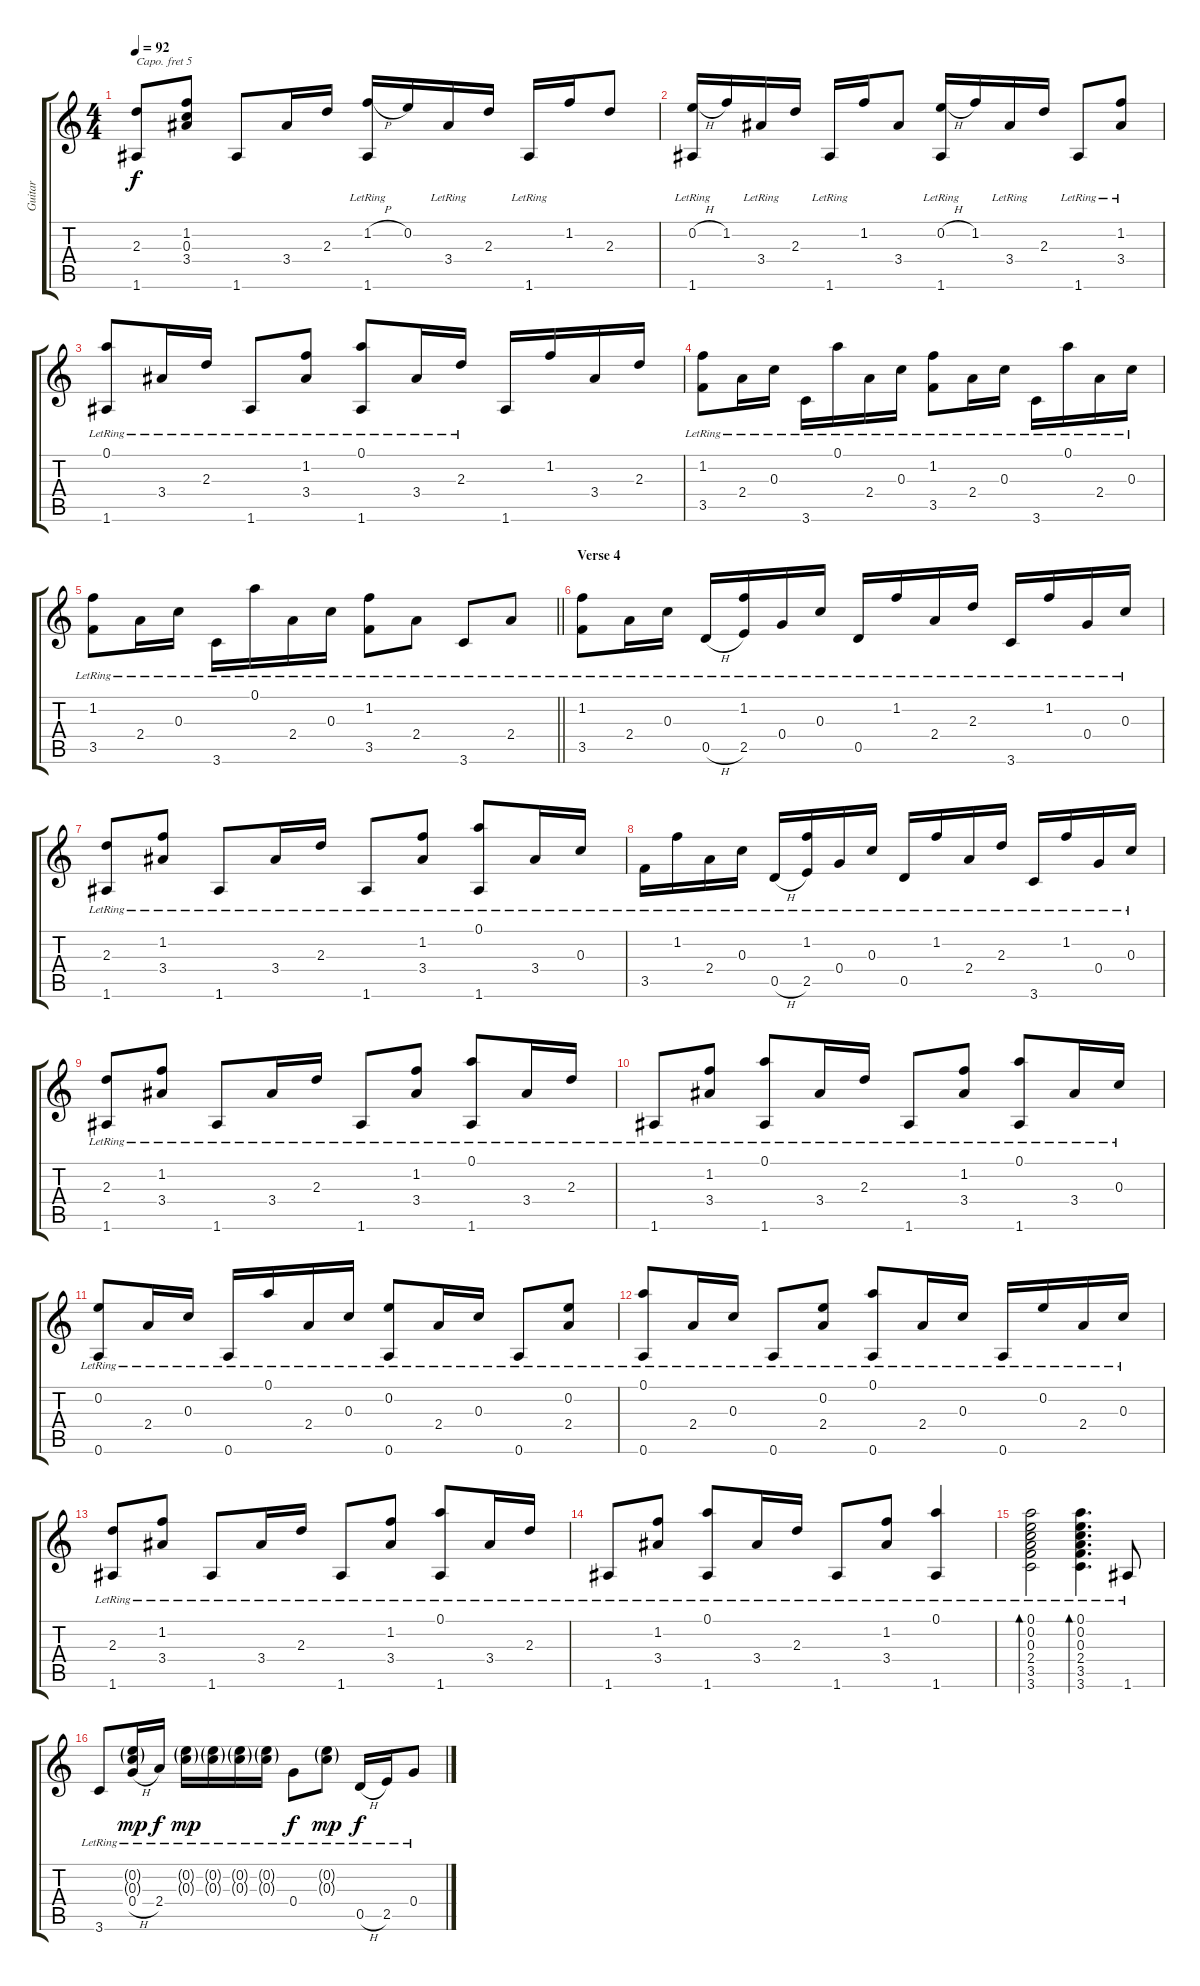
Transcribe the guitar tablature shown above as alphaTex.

\track ("Guitar" "Guitar") {instrument electricguitarjazz}
\staff {score tabs}
\capo 5
\tuning (E4 B3 G3 D3 A2 E2) {hide}
\ts (4 4)
\tempo 92
\clef g2
\ks c
(2.3 1.6).8{dy f} (1.2 0.3 3.4).8 1.6.8 3.4.16 2.3.16 (1.2{h} 1.6{lr}).16 0.2.16 3.4{lr}.16 2.3.16 1.6{lr}.16 1.2.16 2.3.8 |
(0.2{h} 1.6{lr}).16 1.2.16 3.4{lr}.16 2.3.16 1.6{lr}.16 1.2.16 3.4.8 (0.2{h} 1.6{lr}).16 1.2.16 3.4{lr}.16 2.3.16 1.6{lr}.8 (1.2{lr} 3.4{lr}).8 |
(0.1{lr} 1.6{lr}).8 3.4{lr}.16 2.3{lr}.16 1.6{lr}.8 (1.2{lr} 3.4{lr}).8 (0.1{lr} 1.6{lr}).8 3.4{lr}.16 2.3{lr}.16 1.6.16 1.2.16 3.4.16 2.3.16 |
(1.2{lr} 3.5{lr}).8 2.4{lr}.16 0.3{lr}.16 3.6{lr}.16 0.1{lr}.16 2.4{lr}.16 0.3{lr}.16 (1.2{lr} 3.5{lr}).8 2.4{lr}.16 0.3{lr}.16 3.6{lr}.16 0.1{lr}.16 2.4{lr}.16 0.3{lr}.16 |
\barLineRight lightlight
(1.2{lr} 3.5{lr}).8 2.4{lr}.16 0.3{lr}.16 3.6{lr}.16 0.1{lr}.16 2.4{lr}.16 0.3{lr}.16 (1.2{lr} 3.5{lr}).8 2.4{lr}.8 3.6{lr}.8 2.4{lr}.8 |
\section ("" "Verse 4")
(1.2{lr} 3.5{lr}).8 2.4{lr}.16 0.3{lr}.16 0.5{h lr}.16 (1.2{lr} 2.5{lr}).16 0.4{lr}.16 0.3{lr}.16 0.5{lr}.16 1.2{lr}.16 2.4{lr}.16 2.3{lr}.16 3.6{lr}.16 1.2{lr}.16 0.4{lr}.16 0.3{lr}.16 |
(2.3{lr} 1.6{lr}).8 (1.2{lr} 3.4{lr}).8 1.6{lr}.8 3.4{lr}.16 2.3{lr}.16 1.6{lr}.8 (1.2{lr} 3.4{lr}).8 (0.1{lr} 1.6{lr}).8 3.4{lr}.16 0.3{lr}.16 |
3.5{lr}.16 1.2{lr}.16 2.4{lr}.16 0.3{lr}.16 0.5{h lr}.16 (1.2{lr} 2.5{lr}).16 0.4{lr}.16 0.3{lr}.16 0.5{lr}.16 1.2{lr}.16 2.4{lr}.16 2.3{lr}.16 3.6{lr}.16 1.2{lr}.16 0.4{lr}.16 0.3{lr}.16 |
(2.3{lr} 1.6{lr}).8 (1.2{lr} 3.4{lr}).8 1.6{lr}.8 3.4{lr}.16 2.3{lr}.16 1.6{lr}.8 (1.2{lr} 3.4{lr}).8 (0.1{lr} 1.6{lr}).8 3.4{lr}.16 2.3{lr}.16 |
1.6{lr}.8 (1.2{lr} 3.4{lr}).8 (0.1{lr} 1.6{lr}).8 3.4{lr}.16 2.3{lr}.16 1.6{lr}.8 (1.2{lr} 3.4{lr}).8 (0.1{lr} 1.6{lr}).8 3.4{lr}.16 0.3{lr}.16 |
(0.2{lr} 0.6{lr}).8 2.4{lr}.16 0.3{lr}.16 0.6{lr}.16 0.1{lr}.16 2.4{lr}.16 0.3{lr}.16 (0.2{lr} 0.6{lr}).8 2.4{lr}.16 0.3{lr}.16 0.6{lr}.8 (0.2{lr} 2.4{lr}).8 |
(0.1{lr} 0.6{lr}).8 2.4{lr}.16 0.3{lr}.16 0.6{lr}.8 (0.2{lr} 2.4{lr}).8 (0.1{lr} 0.6{lr}).8 2.4{lr}.16 0.3{lr}.16 0.6{lr}.16 0.2{lr}.16 2.4{lr}.16 0.3{lr}.16 |
(2.3{lr} 1.6{lr}).8 (1.2{lr} 3.4{lr}).8 1.6{lr}.8 3.4{lr}.16 2.3{lr}.16 1.6{lr}.8 (1.2{lr} 3.4{lr}).8 (0.1{lr} 1.6{lr}).8 3.4{lr}.16 2.3{lr}.16 |
1.6{lr}.8 (1.2{lr} 3.4{lr}).8 (0.1{lr} 1.6{lr}).8 3.4{lr}.16 2.3{lr}.16 1.6{lr}.8 (1.2{lr} 3.4{lr}).8 (0.1{lr} 1.6{lr}).4 |
(0.1{lr} 0.2{lr} 0.3{lr} 2.4{lr} 3.5{lr} 3.6{lr}).2{bd 30} (0.1{lr} 0.2{lr} 0.3{lr} 2.4{lr} 3.5{lr} 3.6{lr}).4{d bd 30} 1.6{lr}.8 |
3.6{lr}.8 (0.2{g lr} 0.3{g lr} 0.4{h lr}).16{dy mp} 2.4{lr}.16{dy f} (0.2{g lr} 0.3{g lr}).16{dy mp} (0.2{g lr} 0.3{g lr}).16 (0.2{g lr} 0.3{g lr}).16 (0.2{g lr} 0.3{g lr}).16 0.4{lr}.8{dy f} (0.2{g lr} 0.3{g lr}).8{dy mp} 0.5{h lr}.16{dy f} 2.5{lr}.16 0.4{lr}.8
